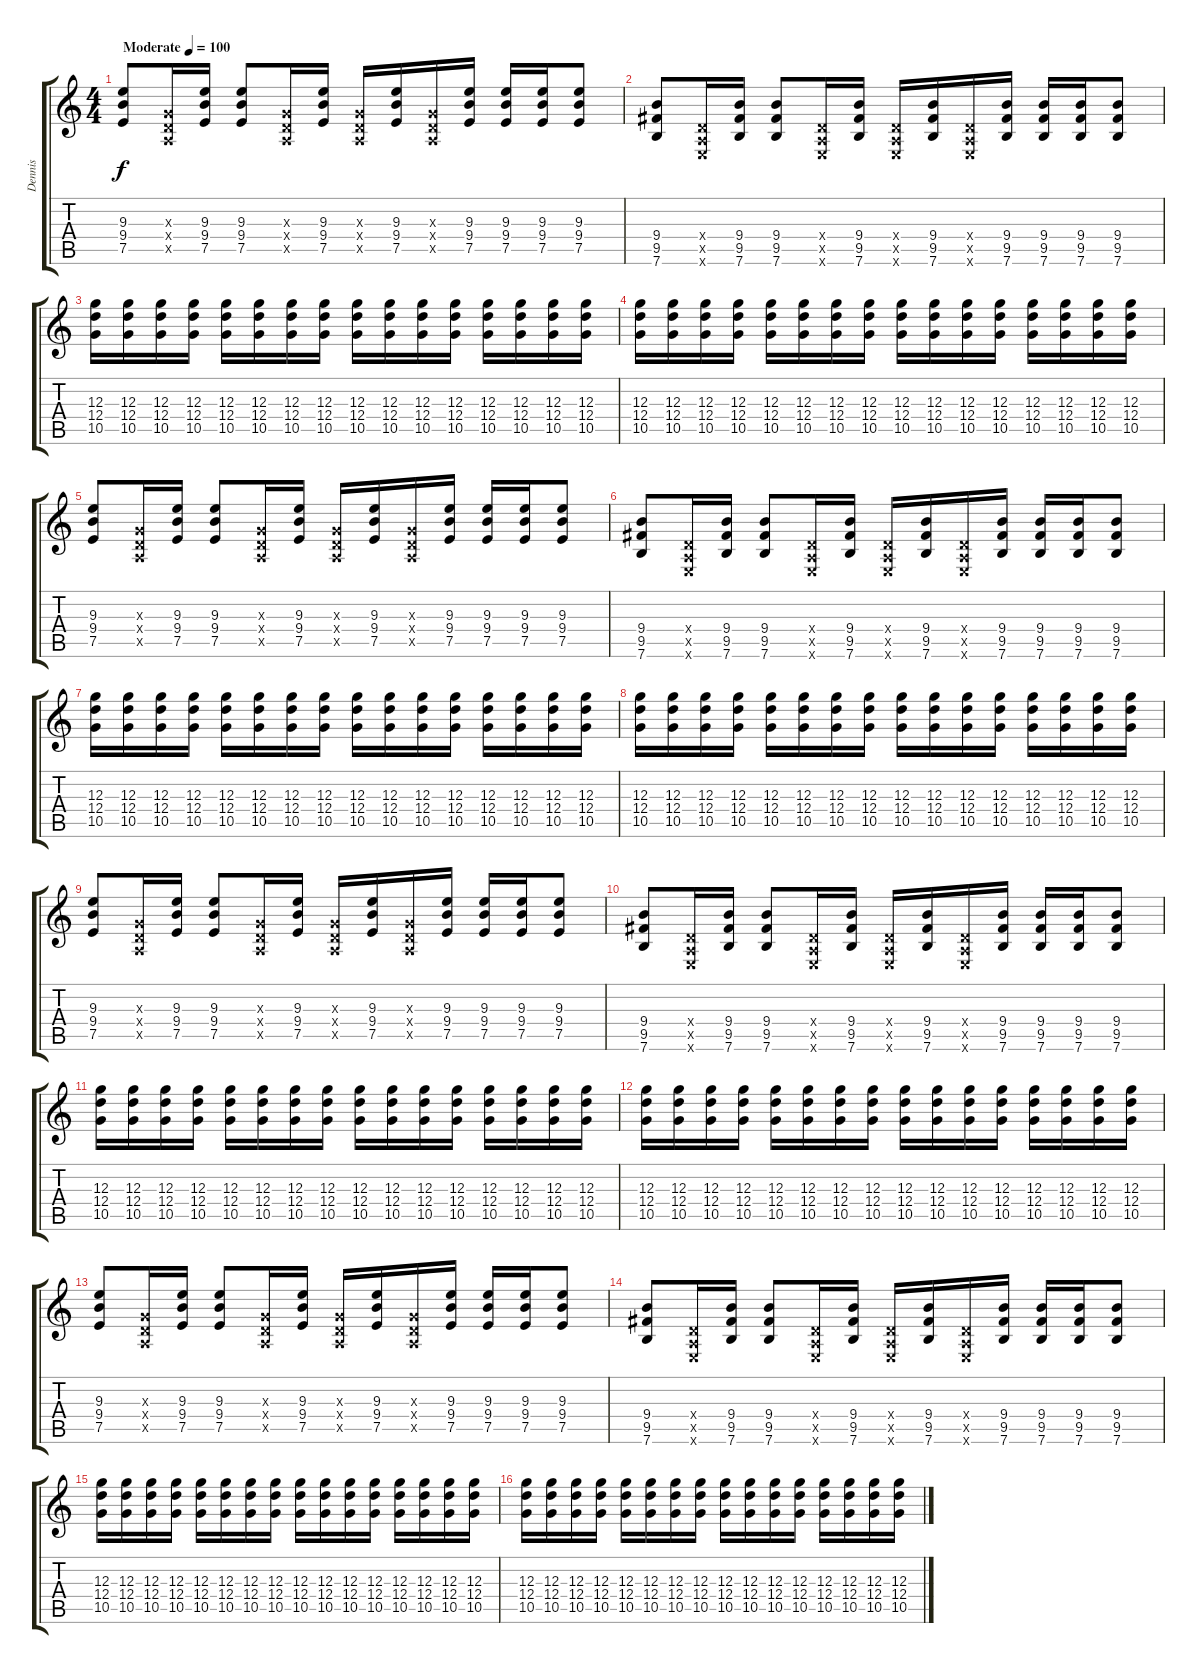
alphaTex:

\track ("Dennis" "Dennis") {instrument overdrivenguitar}
\staff {score tabs}
\tuning (E4 B3 G3 D3 A2 E2) {hide}
\ts (4 4)
\tempo (100 "Moderate")
\clef g2
\ks c
(9.3 9.4 7.5).8{dy f instrument overdrivenguitar} (0.3{x} 0.4{x} 0.5{x}).16 (9.3 9.4 7.5).16 (9.3 9.4 7.5).8 (0.3{x} 0.4{x} 0.5{x}).16 (9.3 9.4 7.5).16 (0.3{x} 0.4{x} 0.5{x}).16 (9.3 9.4 7.5).16 (0.3{x} 0.4{x} 0.5{x}).16 (9.3 9.4 7.5).16 (9.3 9.4 7.5).16 (9.3 9.4 7.5).16 (9.3 9.4 7.5).8 |
(9.4 9.5 7.6).8 (0.4{x} 0.5{x} 0.6{x}).16 (9.4 9.5 7.6).16 (9.4 9.5 7.6).8 (0.4{x} 0.5{x} 0.6{x}).16 (9.4 9.5 7.6).16 (0.4{x} 0.5{x} 0.6{x}).16 (9.4 9.5 7.6).16 (0.4{x} 0.5{x} 0.6{x}).16 (9.4 9.5 7.6).16 (9.4 9.5 7.6).16 (9.4 9.5 7.6).16 (9.4 9.5 7.6).8 |
(12.3 12.4 10.5).16 (12.3 12.4 10.5).16 (12.3 12.4 10.5).16 (12.3 12.4 10.5).16 (12.3 12.4 10.5).16 (12.3 12.4 10.5).16 (12.3 12.4 10.5).16 (12.3 12.4 10.5).16 (12.3 12.4 10.5).16 (12.3 12.4 10.5).16 (12.3 12.4 10.5).16 (12.3 12.4 10.5).16 (12.3 12.4 10.5).16 (12.3 12.4 10.5).16 (12.3 12.4 10.5).16 (12.3 12.4 10.5).16 |
(12.3 12.4 10.5).16 (12.3 12.4 10.5).16 (12.3 12.4 10.5).16 (12.3 12.4 10.5).16 (12.3 12.4 10.5).16 (12.3 12.4 10.5).16 (12.3 12.4 10.5).16 (12.3 12.4 10.5).16 (12.3 12.4 10.5).16 (12.3 12.4 10.5).16 (12.3 12.4 10.5).16 (12.3 12.4 10.5).16 (12.3 12.4 10.5).16 (12.3 12.4 10.5).16 (12.3 12.4 10.5).16 (12.3 12.4 10.5).16 |
(9.3 9.4 7.5).8 (0.3{x} 0.4{x} 0.5{x}).16 (9.3 9.4 7.5).16 (9.3 9.4 7.5).8 (0.3{x} 0.4{x} 0.5{x}).16 (9.3 9.4 7.5).16 (0.3{x} 0.4{x} 0.5{x}).16 (9.3 9.4 7.5).16 (0.3{x} 0.4{x} 0.5{x}).16 (9.3 9.4 7.5).16 (9.3 9.4 7.5).16 (9.3 9.4 7.5).16 (9.3 9.4 7.5).8 |
(9.4 9.5 7.6).8 (0.4{x} 0.5{x} 0.6{x}).16 (9.4 9.5 7.6).16 (9.4 9.5 7.6).8 (0.4{x} 0.5{x} 0.6{x}).16 (9.4 9.5 7.6).16 (0.4{x} 0.5{x} 0.6{x}).16 (9.4 9.5 7.6).16 (0.4{x} 0.5{x} 0.6{x}).16 (9.4 9.5 7.6).16 (9.4 9.5 7.6).16 (9.4 9.5 7.6).16 (9.4 9.5 7.6).8 |
(12.3 12.4 10.5).16 (12.3 12.4 10.5).16 (12.3 12.4 10.5).16 (12.3 12.4 10.5).16 (12.3 12.4 10.5).16 (12.3 12.4 10.5).16 (12.3 12.4 10.5).16 (12.3 12.4 10.5).16 (12.3 12.4 10.5).16 (12.3 12.4 10.5).16 (12.3 12.4 10.5).16 (12.3 12.4 10.5).16 (12.3 12.4 10.5).16 (12.3 12.4 10.5).16 (12.3 12.4 10.5).16 (12.3 12.4 10.5).16 |
(12.3 12.4 10.5).16 (12.3 12.4 10.5).16 (12.3 12.4 10.5).16 (12.3 12.4 10.5).16 (12.3 12.4 10.5).16 (12.3 12.4 10.5).16 (12.3 12.4 10.5).16 (12.3 12.4 10.5).16 (12.3 12.4 10.5).16 (12.3 12.4 10.5).16 (12.3 12.4 10.5).16 (12.3 12.4 10.5).16 (12.3 12.4 10.5).16 (12.3 12.4 10.5).16 (12.3 12.4 10.5).16 (12.3 12.4 10.5).16 |
(9.3 9.4 7.5).8 (0.3{x} 0.4{x} 0.5{x}).16 (9.3 9.4 7.5).16 (9.3 9.4 7.5).8 (0.3{x} 0.4{x} 0.5{x}).16 (9.3 9.4 7.5).16 (0.3{x} 0.4{x} 0.5{x}).16 (9.3 9.4 7.5).16 (0.3{x} 0.4{x} 0.5{x}).16 (9.3 9.4 7.5).16 (9.3 9.4 7.5).16 (9.3 9.4 7.5).16 (9.3 9.4 7.5).8 |
(9.4 9.5 7.6).8 (0.4{x} 0.5{x} 0.6{x}).16 (9.4 9.5 7.6).16 (9.4 9.5 7.6).8 (0.4{x} 0.5{x} 0.6{x}).16 (9.4 9.5 7.6).16 (0.4{x} 0.5{x} 0.6{x}).16 (9.4 9.5 7.6).16 (0.4{x} 0.5{x} 0.6{x}).16 (9.4 9.5 7.6).16 (9.4 9.5 7.6).16 (9.4 9.5 7.6).16 (9.4 9.5 7.6).8 |
(12.3 12.4 10.5).16 (12.3 12.4 10.5).16 (12.3 12.4 10.5).16 (12.3 12.4 10.5).16 (12.3 12.4 10.5).16 (12.3 12.4 10.5).16 (12.3 12.4 10.5).16 (12.3 12.4 10.5).16 (12.3 12.4 10.5).16 (12.3 12.4 10.5).16 (12.3 12.4 10.5).16 (12.3 12.4 10.5).16 (12.3 12.4 10.5).16 (12.3 12.4 10.5).16 (12.3 12.4 10.5).16 (12.3 12.4 10.5).16 |
(12.3 12.4 10.5).16 (12.3 12.4 10.5).16 (12.3 12.4 10.5).16 (12.3 12.4 10.5).16 (12.3 12.4 10.5).16 (12.3 12.4 10.5).16 (12.3 12.4 10.5).16 (12.3 12.4 10.5).16 (12.3 12.4 10.5).16 (12.3 12.4 10.5).16 (12.3 12.4 10.5).16 (12.3 12.4 10.5).16 (12.3 12.4 10.5).16 (12.3 12.4 10.5).16 (12.3 12.4 10.5).16 (12.3 12.4 10.5).16 |
(9.3 9.4 7.5).8 (0.3{x} 0.4{x} 0.5{x}).16 (9.3 9.4 7.5).16 (9.3 9.4 7.5).8 (0.3{x} 0.4{x} 0.5{x}).16 (9.3 9.4 7.5).16 (0.3{x} 0.4{x} 0.5{x}).16 (9.3 9.4 7.5).16 (0.3{x} 0.4{x} 0.5{x}).16 (9.3 9.4 7.5).16 (9.3 9.4 7.5).16 (9.3 9.4 7.5).16 (9.3 9.4 7.5).8 |
(9.4 9.5 7.6).8 (0.4{x} 0.5{x} 0.6{x}).16 (9.4 9.5 7.6).16 (9.4 9.5 7.6).8 (0.4{x} 0.5{x} 0.6{x}).16 (9.4 9.5 7.6).16 (0.4{x} 0.5{x} 0.6{x}).16 (9.4 9.5 7.6).16 (0.4{x} 0.5{x} 0.6{x}).16 (9.4 9.5 7.6).16 (9.4 9.5 7.6).16 (9.4 9.5 7.6).16 (9.4 9.5 7.6).8 |
(12.3 12.4 10.5).16 (12.3 12.4 10.5).16 (12.3 12.4 10.5).16 (12.3 12.4 10.5).16 (12.3 12.4 10.5).16 (12.3 12.4 10.5).16 (12.3 12.4 10.5).16 (12.3 12.4 10.5).16 (12.3 12.4 10.5).16 (12.3 12.4 10.5).16 (12.3 12.4 10.5).16 (12.3 12.4 10.5).16 (12.3 12.4 10.5).16 (12.3 12.4 10.5).16 (12.3 12.4 10.5).16 (12.3 12.4 10.5).16 |
(12.3 12.4 10.5).16 (12.3 12.4 10.5).16 (12.3 12.4 10.5).16 (12.3 12.4 10.5).16 (12.3 12.4 10.5).16 (12.3 12.4 10.5).16 (12.3 12.4 10.5).16 (12.3 12.4 10.5).16 (12.3 12.4 10.5).16 (12.3 12.4 10.5).16 (12.3 12.4 10.5).16 (12.3 12.4 10.5).16 (12.3 12.4 10.5).16 (12.3 12.4 10.5).16 (12.3 12.4 10.5).16 (12.3 12.4 10.5).16
